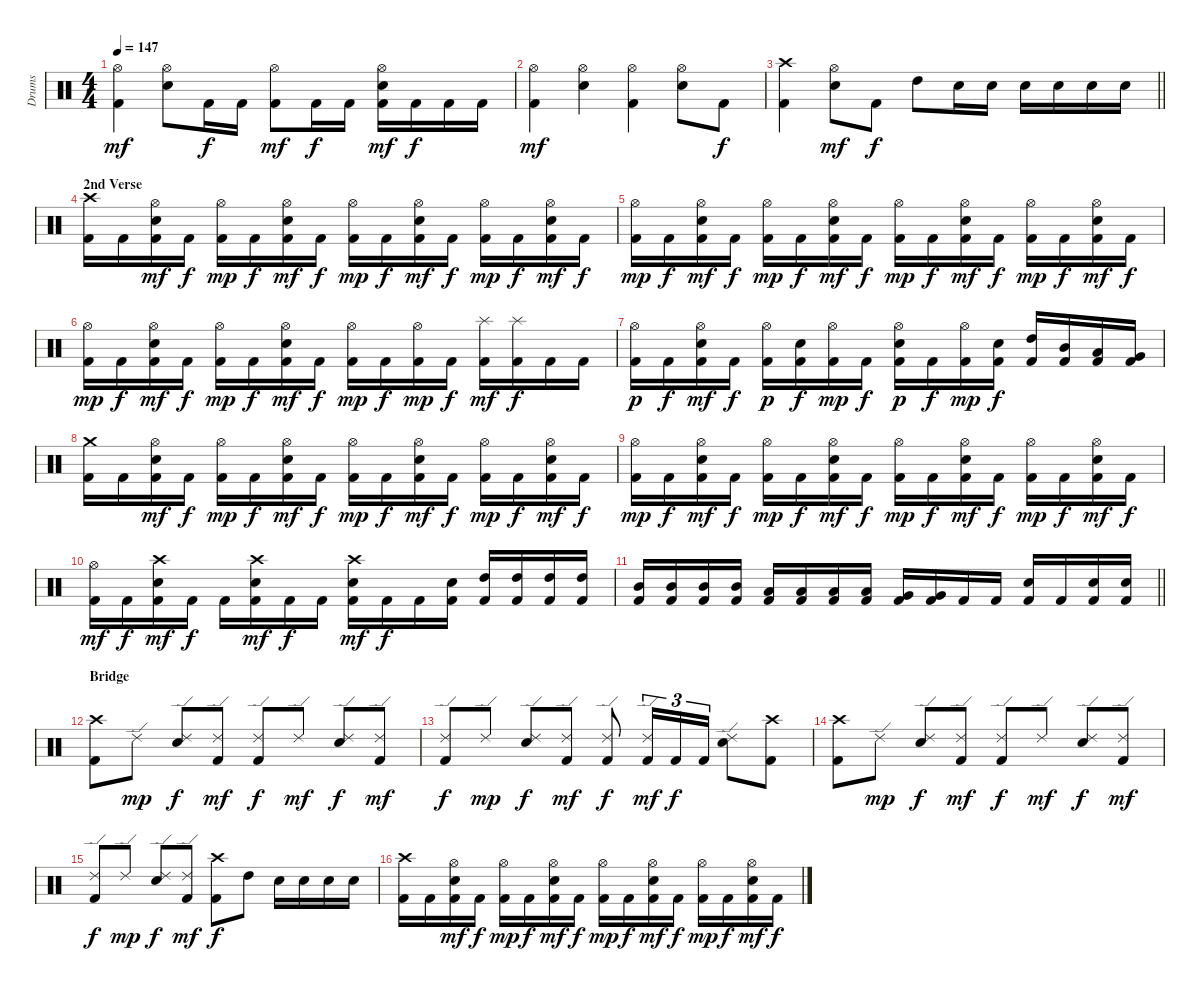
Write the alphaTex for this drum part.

\track ("Drums" "Drums") {instrument percussion}
\staff {score}
\articulation defaults
\ts (4 4)
\tempo 147
\clef neutral
\ks c
("Hi-Hat (open)" "Kick (hit) 2").4{dy mf} ("Hi-Hat (open)" "Electric Snare (hit)").8 "Kick (hit) 2".16{dy f} "Kick (hit) 2".16 ("Hi-Hat (open)" "Kick (hit) 2").8{dy mf} "Kick (hit) 2".16{dy f} "Kick (hit) 2".16 ("Hi-Hat (open)" "Electric Snare (hit)" "Kick (hit) 2").16{dy mf} "Kick (hit) 2".16{dy f} "Kick (hit) 2".16 "Kick (hit) 2".16 |
("Hi-Hat (open)" "Kick (hit) 2").4{dy mf} ("Hi-Hat (open)" "Electric Snare (hit)").4 ("Hi-Hat (open)" "Kick (hit) 2").4 ("Hi-Hat (open)" "Electric Snare (hit)").8 "Kick (hit) 2".8{dy f} |
\barLineRight lightlight
("Crash high (hit)" "Kick (hit) 2").4 ("Hi-Hat (open)" "Electric Snare (hit)").8{dy mf} "Kick (hit) 2".8{dy f} "High Tom (hit)".8 "Electric Snare (hit)".16 "Electric Snare (hit)".16 "Electric Snare (hit)".16 "Electric Snare (hit)".16 "Electric Snare (hit)".16 "Electric Snare (hit)".16 |
\section ("" "2nd Verse")
("Crash high (hit)" "Kick (hit) 2").16 "Kick (hit) 2".16 ("Hi-Hat (open)" "Electric Snare (hit)" "Kick (hit) 2").16{dy mf} "Kick (hit) 2".16{dy f} ("Hi-Hat (open)" "Kick (hit) 2").16{dy mp} "Kick (hit) 2".16{dy f} ("Hi-Hat (open)" "Electric Snare (hit)" "Kick (hit) 2").16{dy mf} "Kick (hit) 2".16{dy f} ("Hi-Hat (open)" "Kick (hit) 2").16{dy mp} "Kick (hit) 2".16{dy f} ("Hi-Hat (open)" "Electric Snare (hit)" "Kick (hit) 2").16{dy mf} "Kick (hit) 2".16{dy f} ("Hi-Hat (open)" "Kick (hit) 2").16{dy mp} "Kick (hit) 2".16{dy f} ("Hi-Hat (open)" "Electric Snare (hit)" "Kick (hit) 2").16{dy mf} "Kick (hit) 2".16{dy f} |
("Hi-Hat (open)" "Kick (hit) 2").16{dy mp} "Kick (hit) 2".16{dy f} ("Hi-Hat (open)" "Electric Snare (hit)" "Kick (hit) 2").16{dy mf} "Kick (hit) 2".16{dy f} ("Hi-Hat (open)" "Kick (hit) 2").16{dy mp} "Kick (hit) 2".16{dy f} ("Hi-Hat (open)" "Electric Snare (hit)" "Kick (hit) 2").16{dy mf} "Kick (hit) 2".16{dy f} ("Hi-Hat (open)" "Kick (hit) 2").16{dy mp} "Kick (hit) 2".16{dy f} ("Hi-Hat (open)" "Electric Snare (hit)" "Kick (hit) 2").16{dy mf} "Kick (hit) 2".16{dy f} ("Hi-Hat (open)" "Kick (hit) 2").16{dy mp} "Kick (hit) 2".16{dy f} ("Hi-Hat (open)" "Electric Snare (hit)" "Kick (hit) 2").16{dy mf} "Kick (hit) 2".16{dy f} |
("Hi-Hat (open)" "Kick (hit) 2").16{dy mp} "Kick (hit) 2".16{dy f} ("Hi-Hat (open)" "Electric Snare (hit)" "Kick (hit) 2").16{dy mf} "Kick (hit) 2".16{dy f} ("Hi-Hat (open)" "Kick (hit) 2").16{dy mp} "Kick (hit) 2".16{dy f} ("Hi-Hat (open)" "Electric Snare (hit)" "Kick (hit) 2").16{dy mf} "Kick (hit) 2".16{dy f} ("Hi-Hat (open)" "Kick (hit) 2").16{dy mp} "Kick (hit) 2".16{dy f} ("Hi-Hat (open)" "Kick (hit) 2").16{dy mp} "Kick (hit) 2".16{dy f} ("Splash (hit)" "Kick (hit) 2").16{dy mf} ("Splash (hit)" "Kick (hit) 2").16{dy f} "Kick (hit) 2".16 "Kick (hit) 2".16 |
("Hi-Hat (open)" "Kick (hit) 2").16{dy p} "Kick (hit) 2".16{dy f} ("Hi-Hat (open)" "Electric Snare (hit)" "Kick (hit) 2").16{dy mf} "Kick (hit) 2".16{dy f} ("Hi-Hat (open)" "Kick (hit) 2").16{dy p} ("Electric Snare (hit)" "Kick (hit) 2").16{dy f} ("Hi-Hat (open)" "Kick (hit) 2").16{dy mp} "Kick (hit) 2".16{dy f} ("Hi-Hat (open)" "Electric Snare (hit)" "Kick (hit) 2").16{dy p} "Kick (hit) 2".16{dy f} ("Hi-Hat (open)" "Kick (hit) 2").16{dy mp} ("Electric Snare (hit)" "Kick (hit) 2").16{dy f} ("High Tom (hit)" "Kick (hit) 2").16 ("Mid Tom (hit)" "Kick (hit) 2").16 ("Low Tom (hit)" "Kick (hit) 2").16 ("Very Low Tom (hit)" "Kick (hit) 2").16 |
("Crash medium (hit)" "Kick (hit) 2").16 "Kick (hit) 2".16 ("Hi-Hat (open)" "Electric Snare (hit)" "Kick (hit) 2").16{dy mf} "Kick (hit) 2".16{dy f} ("Hi-Hat (open)" "Kick (hit) 2").16{dy mp} "Kick (hit) 2".16{dy f} ("Hi-Hat (open)" "Electric Snare (hit)" "Kick (hit) 2").16{dy mf} "Kick (hit) 2".16{dy f} ("Hi-Hat (open)" "Kick (hit) 2").16{dy mp} "Kick (hit) 2".16{dy f} ("Hi-Hat (open)" "Electric Snare (hit)" "Kick (hit) 2").16{dy mf} "Kick (hit) 2".16{dy f} ("Hi-Hat (open)" "Kick (hit) 2").16{dy mp} "Kick (hit) 2".16{dy f} ("Hi-Hat (open)" "Electric Snare (hit)" "Kick (hit) 2").16{dy mf} "Kick (hit) 2".16{dy f} |
("Hi-Hat (open)" "Kick (hit) 2").16{dy mp} "Kick (hit) 2".16{dy f} ("Hi-Hat (open)" "Electric Snare (hit)" "Kick (hit) 2").16{dy mf} "Kick (hit) 2".16{dy f} ("Hi-Hat (open)" "Kick (hit) 2").16{dy mp} "Kick (hit) 2".16{dy f} ("Hi-Hat (open)" "Electric Snare (hit)" "Kick (hit) 2").16{dy mf} "Kick (hit) 2".16{dy f} ("Hi-Hat (open)" "Kick (hit) 2").16{dy mp} "Kick (hit) 2".16{dy f} ("Hi-Hat (open)" "Electric Snare (hit)" "Kick (hit) 2").16{dy mf} "Kick (hit) 2".16{dy f} ("Hi-Hat (open)" "Kick (hit) 2").16{dy mp} "Kick (hit) 2".16{dy f} ("Hi-Hat (open)" "Electric Snare (hit)" "Kick (hit) 2").16{dy mf} "Kick (hit) 2".16{dy f} |
("Hi-Hat (open)" "Kick (hit) 2").16{dy mf} "Kick (hit) 2".16{dy f} ("Crash high (hit)" "Electric Snare (hit)" "Kick (hit) 2").16{dy mf} "Kick (hit) 2".16{dy f} "Kick (hit) 2".16 ("Crash high (hit)" "Electric Snare (hit)" "Kick (hit) 2").16{dy mf} "Kick (hit) 2".16{dy f} "Kick (hit) 2".16 ("Crash high (hit)" "Electric Snare (hit)" "Kick (hit) 2").16{dy mf} "Kick (hit) 2".16{dy f} "Kick (hit) 2".16 ("Electric Snare (hit)" "Kick (hit) 2").16 ("High Tom (hit)" "Kick (hit) 2").16 ("High Tom (hit)" "Kick (hit) 2").16 ("High Tom (hit)" "Kick (hit) 2").16 ("High Tom (hit)" "Kick (hit) 2").16 |
\barLineRight lightlight
("Mid Tom (hit)" "Kick (hit) 2").16 ("Mid Tom (hit)" "Kick (hit) 2").16 ("Mid Tom (hit)" "Kick (hit) 2").16 ("Mid Tom (hit)" "Kick (hit) 2").16 ("Low Tom (hit)" "Kick (hit) 2").16 ("Low Tom (hit)" "Kick (hit) 2").16 ("Low Tom (hit)" "Kick (hit) 2").16 ("Low Tom (hit)" "Kick (hit) 2").16 ("Very Low Tom (hit)" "Kick (hit) 2").16 ("Very Low Tom (hit)" "Kick (hit) 2").16 "Kick (hit) 2".16 "Kick (hit) 2".16 ("Electric Snare (hit)" "Kick (hit) 2").16 "Kick (hit) 2".16 ("Electric Snare (hit)" "Kick (hit) 2").16 ("Electric Snare (hit)" "Kick (hit) 2").16 |
\section ("" "Bridge")
("Crash high (hit)" "Kick (hit) 2").8 "Ride (edge) 2".8{dy mp} ("Ride (edge) 2" "Electric Snare (hit)").8{dy f} ("Ride (edge) 2" "Kick (hit) 2").8{dy mf} ("Ride (edge) 2" "Kick (hit) 2").8{dy f} "Ride (edge) 2".8{dy mf} ("Ride (edge) 2" "Electric Snare (hit)").8{dy f} ("Ride (edge) 2" "Kick (hit) 2").8{dy mf} |
("Ride (edge) 2" "Kick (hit) 2").8{dy f} "Ride (edge) 2".8{dy mp} ("Ride (edge) 2" "Electric Snare (hit)").8{dy f} ("Ride (edge) 2" "Kick (hit) 2").8{dy mf} ("Ride (edge) 2" "Kick (hit) 2").8{dy f} ("Ride (edge) 2" "Kick (hit) 2").16{tu (3 2) dy mf} "Kick (hit) 2".16{tu (3 2) dy f} "Kick (hit) 2".16{tu (3 2)} ("Ride (edge) 2" "Electric Snare (hit)").8 ("Crash high (hit)" "Kick (hit) 2").8 |
("Crash high (hit)" "Kick (hit) 2").8 "Ride (edge) 2".8{dy mp} ("Ride (edge) 2" "Electric Snare (hit)").8{dy f} ("Ride (edge) 2" "Kick (hit) 2").8{dy mf} ("Ride (edge) 2" "Kick (hit) 2").8{dy f} "Ride (edge) 2".8{dy mf} ("Ride (edge) 2" "Electric Snare (hit)").8{dy f} ("Ride (edge) 2" "Kick (hit) 2").8{dy mf} |
("Ride (edge) 2" "Kick (hit) 2").8{dy f} "Ride (edge) 2".8{dy mp} ("Ride (edge) 2" "Electric Snare (hit)").8{dy f} ("Ride (edge) 2" "Kick (hit) 2").8{dy mf} ("Crash high (hit)" "Kick (hit) 2").8{dy f} "High Tom (hit)".8 "Electric Snare (hit)".16 "Electric Snare (hit)".16 "Electric Snare (hit)".16 "Electric Snare (hit)".16 |
("Crash high (hit)" "Kick (hit) 2").16 "Kick (hit) 2".16 ("Hi-Hat (open)" "Electric Snare (hit)" "Kick (hit) 2").16{dy mf} "Kick (hit) 2".16{dy f} ("Hi-Hat (open)" "Kick (hit) 2").16{dy mp} "Kick (hit) 2".16{dy f} ("Hi-Hat (open)" "Electric Snare (hit)" "Kick (hit) 2").16{dy mf} "Kick (hit) 2".16{dy f} ("Hi-Hat (open)" "Kick (hit) 2").16{dy mp} "Kick (hit) 2".16{dy f} ("Hi-Hat (open)" "Electric Snare (hit)" "Kick (hit) 2").16{dy mf} "Kick (hit) 2".16{dy f} ("Hi-Hat (open)" "Kick (hit) 2").16{dy mp} "Kick (hit) 2".16{dy f} ("Hi-Hat (open)" "Electric Snare (hit)" "Kick (hit) 2").16{dy mf} "Kick (hit) 2".16{dy f}
